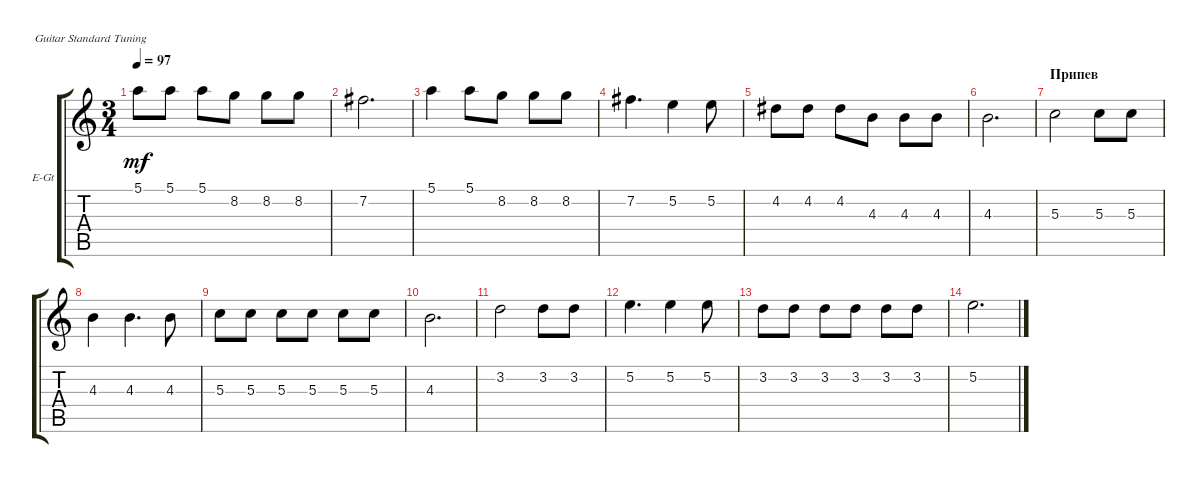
\defaultSystemsLayout 4
\bracketExtendMode groupsimilarinstruments
\firstSystemTrackNameOrientation horizontal
\otherSystemsTrackNameOrientation horizontal
\track ("В. Бутусов (Вокал)" "E-Gt") {instrument electricguitarclean}
\staff {score tabs}
\tuning (E4 B3 G3 D3 A2 E2)
\ts (3 4)
\tempo 97
\clef g2
\ks c
5.1.8{dy mf} 5.1.8 5.1.8 8.2.8 8.2.8 8.2.8 |
7.2.2{d} |
5.1.4 5.1.8 8.2.8 8.2.8 8.2.8 |
7.2.4{d} 5.2.4 5.2.8 |
4.2.8 4.2.8 4.2.8 4.3.8 4.3.8 4.3.8 |
4.3.2{d} |
\section ("" "Припев")
5.3.2 5.3.8 5.3.8 |
4.3.4 4.3.4{d} 4.3.8 |
5.3.8 5.3.8 5.3.8 5.3.8 5.3.8 5.3.8 |
4.3.2{d} |
3.2.2 3.2.8 3.2.8 |
5.2.4{d} 5.2.4 5.2.8 |
3.2.8 3.2.8 3.2.8 3.2.8 3.2.8 3.2.8 |
5.2.2{d}
